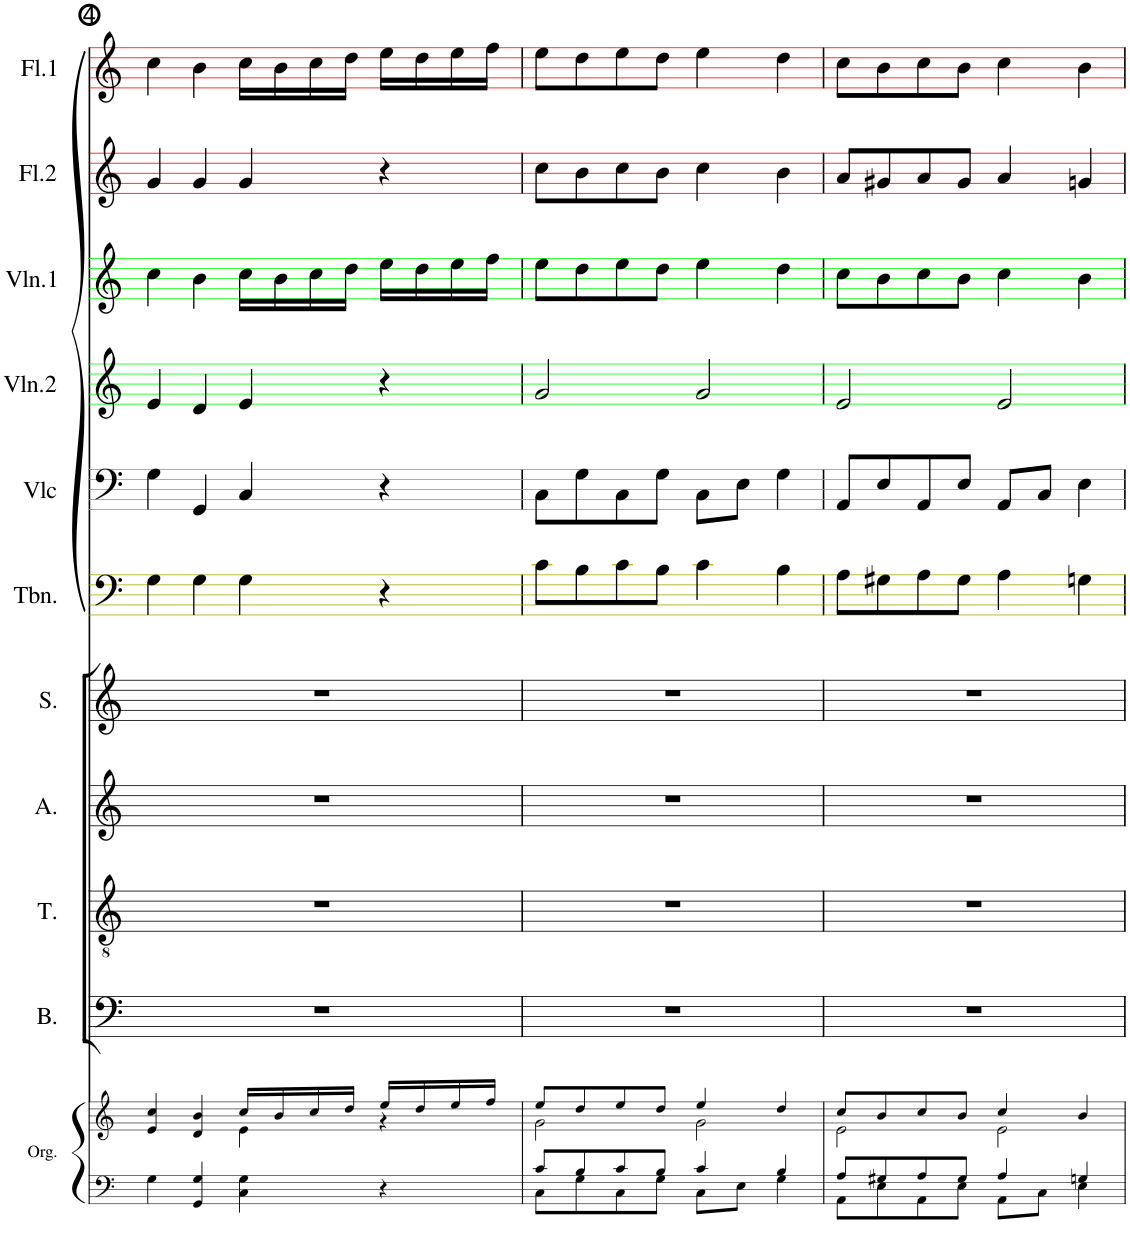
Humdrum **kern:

**kern	**kern	**kern	**kern	**kern	**kern	**kern	**kern	**kern	**kern	**kern	**kern
*part11	*part11	*part10	*part9	*part8	*part7	*part6	*part5	*part4	*part3	*part2	*part1
*staff12	*staff11	*staff10	*staff9	*staff8	*staff7	*staff6	*staff5	*staff4	*staff3	*staff2	*staff1
*I"Orgue	*	*I"Bass	*I"Ténor	*I"Alto	*I"Soprano	*I"Trombone	*I"Violoncelle	*I"Violon 2	*I"Violon 1	*I"Flûte 2	*I"Flûte 1
*I'Org.	*	*I'B.	*I'T.	*I'A.	*I'S.	*I'Tbn.	*I'Vlc	*I'Vln.2	*I'Vln.1	*I'Fl.2	*I'Fl.1
!!LO:PB:g=z
*clefF4	*clefG2	*clefF4	*clefGv2	*clefG2	*clefG2	*clefF4	*clefF4	*clefG2	*clefG2	*clefG2	*clefG2
*k[]	*k[]	*k[]	*k[]	*k[]	*k[]	*k[]	*k[]	*k[]	*k[]	*k[]	*k[]
*M4/4	*M4/4	*M4/4	*M4/4	*M4/4	*M4/4	*M4/4	*M4/4	*M4/4	*M4/4	*M4/4	*M4/4
*met(c)	*met(c)	*met(c)	*met(c)	*met(c)	*met(c)	*met(c)	*met(c)	*met(c)	*met(c)	*met(c)	*met(c)
=4	=4	=4	=4	=4	=4	=4	=4	=4	=4	=4	=4
*	*^	*	*	*	*	*	*	*	*	*	*
4G\	4e/ 4cc/	2ryy	1r	1r	1r	1r	4G\	4G\	4e/	4cc\	4g/	4cc\
4GG/ 4G/	4d/ 4b/	.	.	.	.	.	4G\	4GG/	4d/	4b\	4g/	4b\
4C\ 4G\	16cc/LL	4e\	.	.	.	.	4G\	4C/	4e/	16cc\LL	4g/	16cc\LL
.	16b/	.	.	.	.	.	.	.	.	16b\	.	16b\
.	16cc/	.	.	.	.	.	.	.	.	16cc\	.	16cc\
.	16dd/JJ	.	.	.	.	.	.	.	.	16dd\JJ	.	16dd\JJ
4r	16ee/LL	4r	.	.	.	.	4r	4r	4r	16ee\LL	4r	16ee\LL
.	16dd/	.	.	.	.	.	.	.	.	16dd\	.	16dd\
.	16ee/	.	.	.	.	.	.	.	.	16ee\	.	16ee\
.	16ff/JJ	.	.	.	.	.	.	.	.	16ff\JJ	.	16ff\JJ
=5	=5	=5	=5	=5	=5	=5	=5	=5	=5	=5	=5	=5
*^	*	*	*	*	*	*	*	*	*	*	*	*
8c/L	8C\L	8ee/L	2g\	1r	1r	1r	1r	8c\L	8C\L	2g/	8ee\L	8cc\L	8ee\L
8B/	8G\	8dd/	.	.	.	.	.	8B\	8G\	.	8dd\	8b\	8dd\
8c/	8C\	8ee/	.	.	.	.	.	8c\	8C\	.	8ee\	8cc\	8ee\
8B/J	8G\J	8dd/J	.	.	.	.	.	8B\J	8G\J	.	8dd\J	8b\J	8dd\J
4c/	8C\L	4ee/	2g\	.	.	.	.	4c\	8C\L	2g/	4ee\	4cc\	4ee\
.	8E\J	.	.	.	.	.	.	.	8E\J	.	.	.	.
4B/	4G\	4dd/	.	.	.	.	.	4B\	4G\	.	4dd\	4b\	4dd\
=6	=6	=6	=6	=6	=6	=6	=6	=6	=6	=6	=6	=6	=6
8A/L	8AA\L	8cc/L	2e\	1r	1r	1r	1r	8A\L	8AA/L	2e/	8cc\L	8a/L	8cc\L
8G#X/	8E\	8b/	.	.	.	.	.	8G#X\	8E/	.	8b\	8g#X/	8b\
8A/	8AA\	8cc/	.	.	.	.	.	8A\	8AA/	.	8cc\	8a/	8cc\
8G#/J	8E\J	8b/J	.	.	.	.	.	8G#\J	8E/J	.	8b\J	8g#/J	8b\J
4A/	8AA\L	4cc/	2e\	.	.	.	.	4A\	8AA/L	2e/	4cc\	4a/	4cc\
.	8C\J	.	.	.	.	.	.	.	8C/J	.	.	.	.
4Gn/	4E\	4b/	.	.	.	.	.	4Gn\	4E\	.	4b\	4gn/	4b\
*v	*v	*	*	*	*	*	*	*	*	*	*	*	*
*	*v	*v	*	*	*	*	*	*	*	*	*	*
=	=	=	=	=	=	=	=	=	=	=	=
*-	*-	*-	*-	*-	*-	*-	*-	*-	*-	*-	*-
